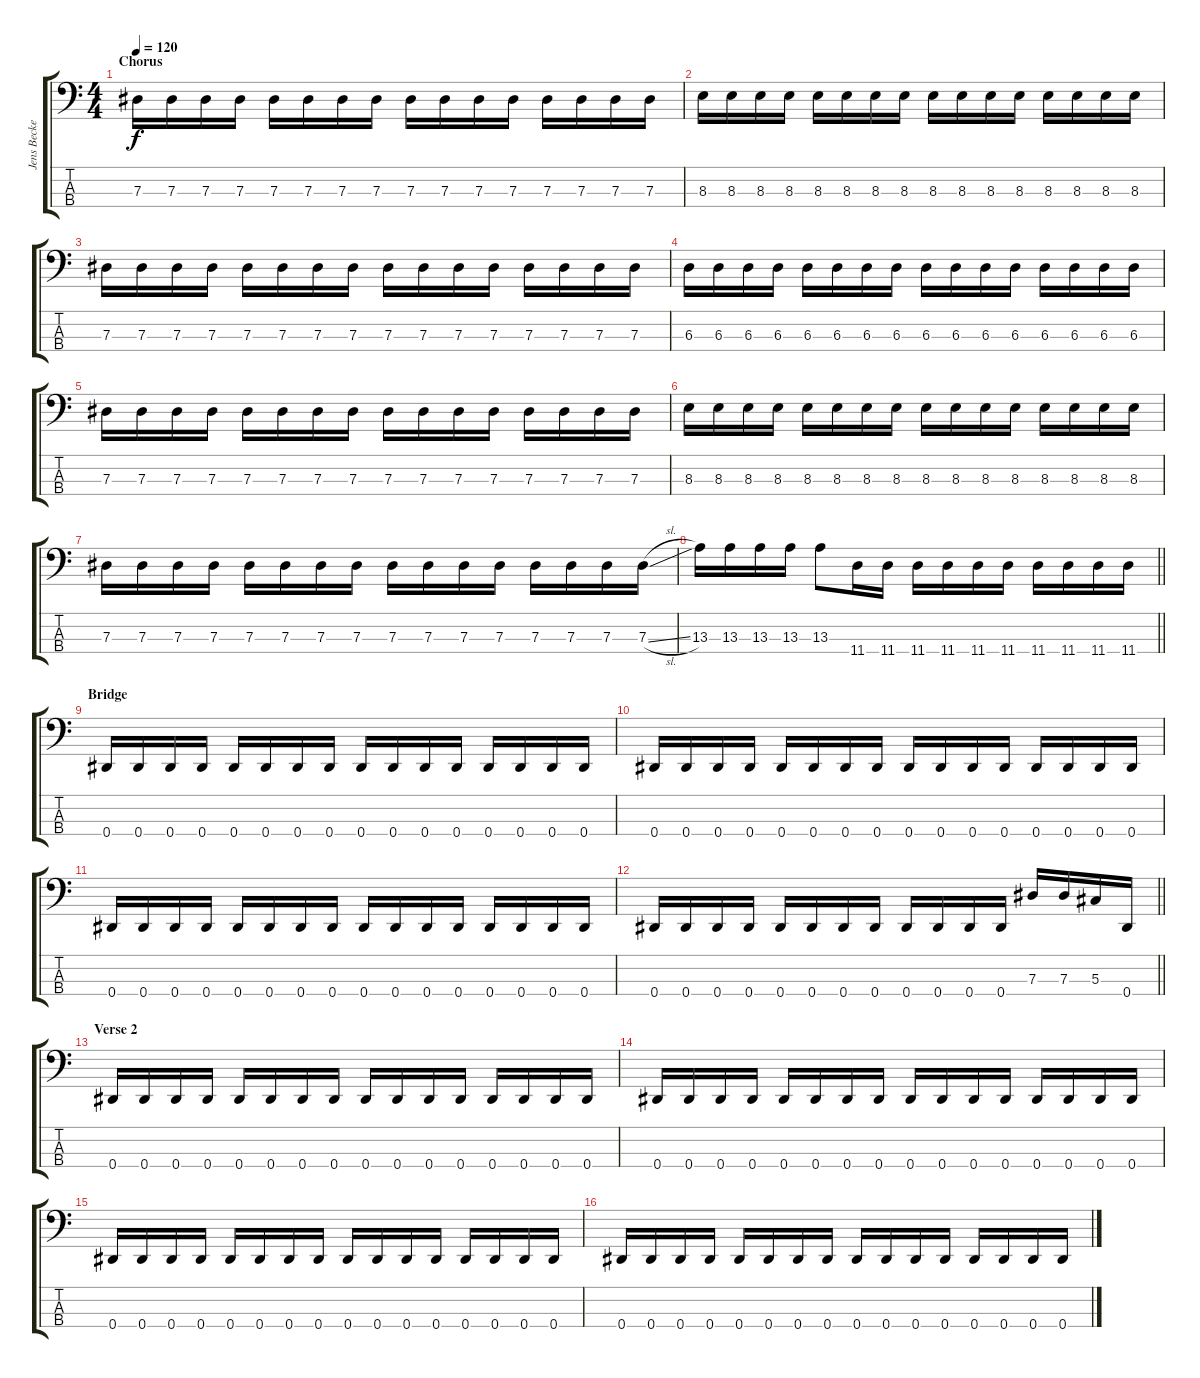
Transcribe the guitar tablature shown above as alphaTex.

\track ("Jens Becker" "Jens Becke") {instrument electricbasspick}
\staff {score tabs}
\tuning (Gb2 Db2 Ab1 Eb1) {hide}
\ts (4 4)
\section ("" "Chorus")
\tempo 120
\clef f4
\ks c
7.3.16{dy f} 7.3.16 7.3.16 7.3.16 7.3.16 7.3.16 7.3.16 7.3.16 7.3.16 7.3.16 7.3.16 7.3.16 7.3.16 7.3.16 7.3.16 7.3.16 |
8.3.16 8.3.16 8.3.16 8.3.16 8.3.16 8.3.16 8.3.16 8.3.16 8.3.16 8.3.16 8.3.16 8.3.16 8.3.16 8.3.16 8.3.16 8.3.16 |
7.3.16 7.3.16 7.3.16 7.3.16 7.3.16 7.3.16 7.3.16 7.3.16 7.3.16 7.3.16 7.3.16 7.3.16 7.3.16 7.3.16 7.3.16 7.3.16 |
6.3.16 6.3.16 6.3.16 6.3.16 6.3.16 6.3.16 6.3.16 6.3.16 6.3.16 6.3.16 6.3.16 6.3.16 6.3.16 6.3.16 6.3.16 6.3.16 |
7.3.16 7.3.16 7.3.16 7.3.16 7.3.16 7.3.16 7.3.16 7.3.16 7.3.16 7.3.16 7.3.16 7.3.16 7.3.16 7.3.16 7.3.16 7.3.16 |
8.3.16 8.3.16 8.3.16 8.3.16 8.3.16 8.3.16 8.3.16 8.3.16 8.3.16 8.3.16 8.3.16 8.3.16 8.3.16 8.3.16 8.3.16 8.3.16 |
7.3.16 7.3.16 7.3.16 7.3.16 7.3.16 7.3.16 7.3.16 7.3.16 7.3.16 7.3.16 7.3.16 7.3.16 7.3.16 7.3.16 7.3.16 7.3{sl}.16 |
\barLineRight lightlight
13.3.16 13.3.16 13.3.16 13.3.16 13.3.8 11.4.16 11.4.16 11.4.16 11.4.16 11.4.16 11.4.16 11.4.16 11.4.16 11.4.16 11.4.16 |
\section ("" "Bridge")
0.4.16 0.4.16 0.4.16 0.4.16 0.4.16 0.4.16 0.4.16 0.4.16 0.4.16 0.4.16 0.4.16 0.4.16 0.4.16 0.4.16 0.4.16 0.4.16 |
0.4.16 0.4.16 0.4.16 0.4.16 0.4.16 0.4.16 0.4.16 0.4.16 0.4.16 0.4.16 0.4.16 0.4.16 0.4.16 0.4.16 0.4.16 0.4.16 |
0.4.16 0.4.16 0.4.16 0.4.16 0.4.16 0.4.16 0.4.16 0.4.16 0.4.16 0.4.16 0.4.16 0.4.16 0.4.16 0.4.16 0.4.16 0.4.16 |
\barLineRight lightlight
0.4.16 0.4.16 0.4.16 0.4.16 0.4.16 0.4.16 0.4.16 0.4.16 0.4.16 0.4.16 0.4.16 0.4.16 7.3.16 7.3.16 5.3.16 0.4.16 |
\section ("" "Verse 2")
0.4.16 0.4.16 0.4.16 0.4.16 0.4.16 0.4.16 0.4.16 0.4.16 0.4.16 0.4.16 0.4.16 0.4.16 0.4.16 0.4.16 0.4.16 0.4.16 |
0.4.16 0.4.16 0.4.16 0.4.16 0.4.16 0.4.16 0.4.16 0.4.16 0.4.16 0.4.16 0.4.16 0.4.16 0.4.16 0.4.16 0.4.16 0.4.16 |
0.4.16 0.4.16 0.4.16 0.4.16 0.4.16 0.4.16 0.4.16 0.4.16 0.4.16 0.4.16 0.4.16 0.4.16 0.4.16 0.4.16 0.4.16 0.4.16 |
0.4.16 0.4.16 0.4.16 0.4.16 0.4.16 0.4.16 0.4.16 0.4.16 0.4.16 0.4.16 0.4.16 0.4.16 0.4.16 0.4.16 0.4.16 0.4.16
